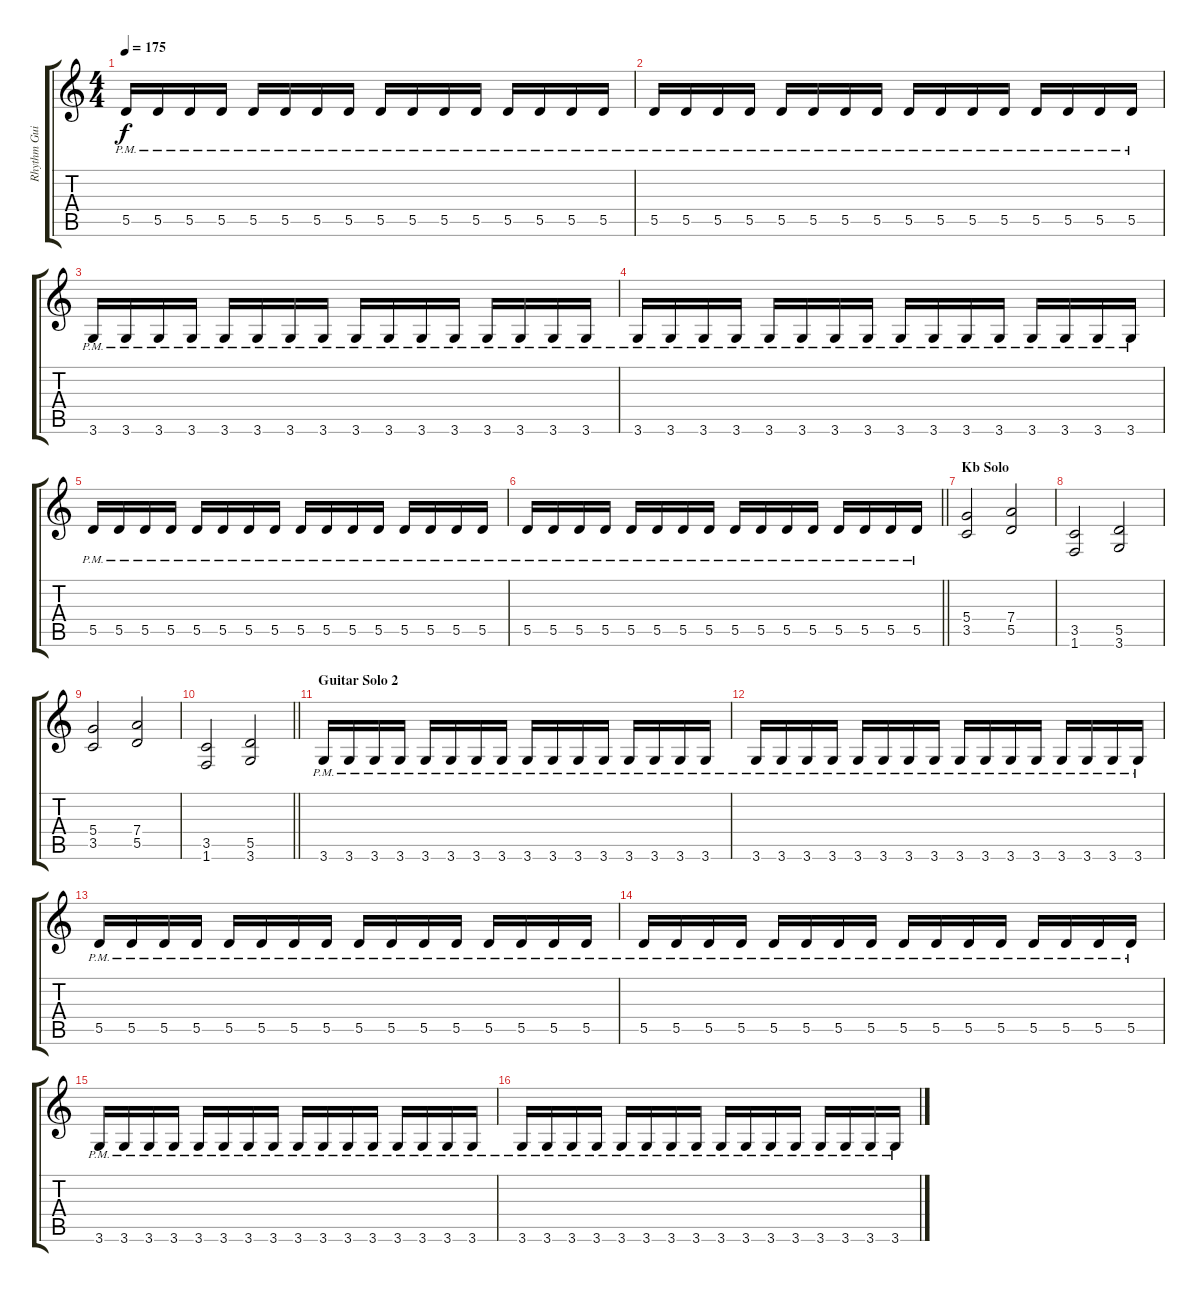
\track ("Rhythm Guitar 2: Manfred G. Stief" "Rhythm Gui") {instrument distortionguitar}
\staff {score tabs}
\tuning (E4 B3 G3 D3 A2 E2) {hide}
\ts (4 4)
\tempo 175
\clef g2
\ks aminor
5.5{pm}.16{dy f} 5.5{pm}.16 5.5{pm}.16 5.5{pm}.16 5.5{pm}.16 5.5{pm}.16 5.5{pm}.16 5.5{pm}.16 5.5{pm}.16 5.5{pm}.16 5.5{pm}.16 5.5{pm}.16 5.5{pm}.16 5.5{pm}.16 5.5{pm}.16 5.5{pm}.16 |
5.5{pm}.16 5.5{pm}.16 5.5{pm}.16 5.5{pm}.16 5.5{pm}.16 5.5{pm}.16 5.5{pm}.16 5.5{pm}.16 5.5{pm}.16 5.5{pm}.16 5.5{pm}.16 5.5{pm}.16 5.5{pm}.16 5.5{pm}.16 5.5{pm}.16 5.5{pm}.16 |
3.6{pm}.16 3.6{pm}.16 3.6{pm}.16 3.6{pm}.16 3.6{pm}.16 3.6{pm}.16 3.6{pm}.16 3.6{pm}.16 3.6{pm}.16 3.6{pm}.16 3.6{pm}.16 3.6{pm}.16 3.6{pm}.16 3.6{pm}.16 3.6{pm}.16 3.6{pm}.16 |
3.6{pm}.16 3.6{pm}.16 3.6{pm}.16 3.6{pm}.16 3.6{pm}.16 3.6{pm}.16 3.6{pm}.16 3.6{pm}.16 3.6{pm}.16 3.6{pm}.16 3.6{pm}.16 3.6{pm}.16 3.6{pm}.16 3.6{pm}.16 3.6{pm}.16 3.6{pm}.16 |
5.5{pm}.16 5.5{pm}.16 5.5{pm}.16 5.5{pm}.16 5.5{pm}.16 5.5{pm}.16 5.5{pm}.16 5.5{pm}.16 5.5{pm}.16 5.5{pm}.16 5.5{pm}.16 5.5{pm}.16 5.5{pm}.16 5.5{pm}.16 5.5{pm}.16 5.5{pm}.16 |
\barLineRight lightlight
5.5{pm}.16 5.5{pm}.16 5.5{pm}.16 5.5{pm}.16 5.5{pm}.16 5.5{pm}.16 5.5{pm}.16 5.5{pm}.16 5.5{pm}.16 5.5{pm}.16 5.5{pm}.16 5.5{pm}.16 5.5{pm}.16 5.5{pm}.16 5.5{pm}.16 5.5{pm}.16 |
\section ("" "Kb Solo")
(5.4 3.5).2 (7.4 5.5).2 |
(3.5 1.6).2 (5.5 3.6).2 |
(5.4 3.5).2 (7.4 5.5).2 |
\barLineRight lightlight
(3.5 1.6).2 (5.5 3.6).2 |
\section ("" "Guitar Solo 2")
3.6{pm}.16 3.6{pm}.16 3.6{pm}.16 3.6{pm}.16 3.6{pm}.16 3.6{pm}.16 3.6{pm}.16 3.6{pm}.16 3.6{pm}.16 3.6{pm}.16 3.6{pm}.16 3.6{pm}.16 3.6{pm}.16 3.6{pm}.16 3.6{pm}.16 3.6{pm}.16 |
3.6{pm}.16 3.6{pm}.16 3.6{pm}.16 3.6{pm}.16 3.6{pm}.16 3.6{pm}.16 3.6{pm}.16 3.6{pm}.16 3.6{pm}.16 3.6{pm}.16 3.6{pm}.16 3.6{pm}.16 3.6{pm}.16 3.6{pm}.16 3.6{pm}.16 3.6{pm}.16 |
5.5{pm}.16 5.5{pm}.16 5.5{pm}.16 5.5{pm}.16 5.5{pm}.16 5.5{pm}.16 5.5{pm}.16 5.5{pm}.16 5.5{pm}.16 5.5{pm}.16 5.5{pm}.16 5.5{pm}.16 5.5{pm}.16 5.5{pm}.16 5.5{pm}.16 5.5{pm}.16 |
5.5{pm}.16 5.5{pm}.16 5.5{pm}.16 5.5{pm}.16 5.5{pm}.16 5.5{pm}.16 5.5{pm}.16 5.5{pm}.16 5.5{pm}.16 5.5{pm}.16 5.5{pm}.16 5.5{pm}.16 5.5{pm}.16 5.5{pm}.16 5.5{pm}.16 5.5{pm}.16 |
3.6{pm}.16 3.6{pm}.16 3.6{pm}.16 3.6{pm}.16 3.6{pm}.16 3.6{pm}.16 3.6{pm}.16 3.6{pm}.16 3.6{pm}.16 3.6{pm}.16 3.6{pm}.16 3.6{pm}.16 3.6{pm}.16 3.6{pm}.16 3.6{pm}.16 3.6{pm}.16 |
3.6{pm}.16 3.6{pm}.16 3.6{pm}.16 3.6{pm}.16 3.6{pm}.16 3.6{pm}.16 3.6{pm}.16 3.6{pm}.16 3.6{pm}.16 3.6{pm}.16 3.6{pm}.16 3.6{pm}.16 3.6{pm}.16 3.6{pm}.16 3.6{pm}.16 3.6{pm}.16
